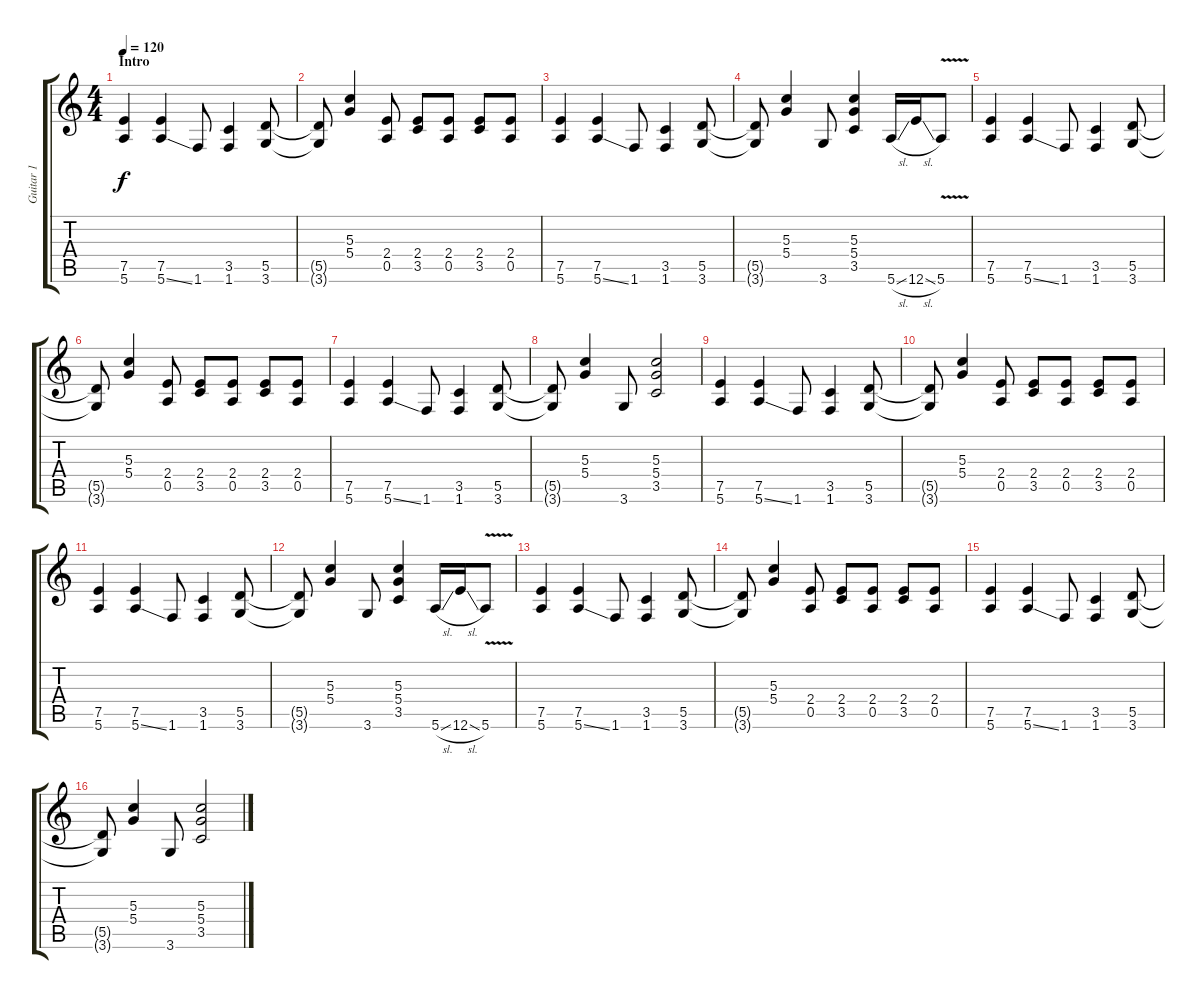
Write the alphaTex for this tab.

\track ("Guitar 1" "Guitar 1") {instrument distortionguitar}
\staff {score tabs}
\tuning (E4 B3 G3 D3 A2 E2) {hide}
\ts (4 4)
\section ("" "Intro")
\tempo 120
\clef g2
\ks c
(7.5 5.6).4{dy f instrument distortionguitar} (7.5 5.6{ss}).4 1.6.8 (3.5 1.6).4 (5.5 3.6).8 |
(5.5{t} 3.6{t}).8 (5.3 5.4).4 (2.4 0.5).8 (2.4 3.5).8 (2.4 0.5).8 (2.4 3.5).8 (2.4 0.5).8 |
(7.5 5.6).4 (7.5 5.6{ss}).4 1.6.8 (3.5 1.6).4 (5.5 3.6).8 |
(5.5{t} 3.6{t}).8 (5.3 5.4).4 3.6.8 (5.3 5.4 3.5).4 5.6{sl}.16 12.6{sl}.16 5.6{v}.8 |
(7.5 5.6).4 (7.5 5.6{ss}).4 1.6.8 (3.5 1.6).4 (5.5 3.6).8 |
(5.5{t} 3.6{t}).8 (5.3 5.4).4 (2.4 0.5).8 (2.4 3.5).8 (2.4 0.5).8 (2.4 3.5).8 (2.4 0.5).8 |
(7.5 5.6).4 (7.5 5.6{ss}).4 1.6.8 (3.5 1.6).4 (5.5 3.6).8 |
(5.5{t} 3.6{t}).8 (5.3 5.4).4 3.6.8 (5.3 5.4 3.5).2 |
(7.5 5.6).4 (7.5 5.6{ss}).4 1.6.8 (3.5 1.6).4 (5.5 3.6).8 |
(5.5{t} 3.6{t}).8 (5.3 5.4).4 (2.4 0.5).8 (2.4 3.5).8 (2.4 0.5).8 (2.4 3.5).8 (2.4 0.5).8 |
(7.5 5.6).4 (7.5 5.6{ss}).4 1.6.8 (3.5 1.6).4 (5.5 3.6).8 |
(5.5{t} 3.6{t}).8 (5.3 5.4).4 3.6.8 (5.3 5.4 3.5).4 5.6{sl}.16 12.6{sl}.16 5.6{v}.8 |
(7.5 5.6).4 (7.5 5.6{ss}).4 1.6.8 (3.5 1.6).4 (5.5 3.6).8 |
(5.5{t} 3.6{t}).8 (5.3 5.4).4 (2.4 0.5).8 (2.4 3.5).8 (2.4 0.5).8 (2.4 3.5).8 (2.4 0.5).8 |
(7.5 5.6).4 (7.5 5.6{ss}).4 1.6.8 (3.5 1.6).4 (5.5 3.6).8 |
(5.5{t} 3.6{t}).8 (5.3 5.4).4 3.6.8 (5.3 5.4 3.5).2
